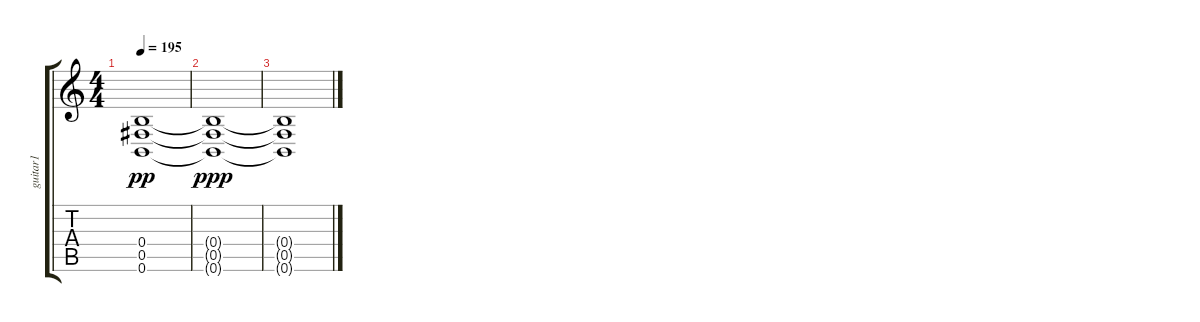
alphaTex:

\track ("guitar1" "guitar1") {instrument distortionguitar}
\staff {score tabs}
\tuning (Db4 Ab3 E3 B2 Gb2 B1) {hide}
\ts (4 4)
\tempo 195
\clef g2
\ks c
(0.4{t} 0.5{t} 0.6{t}).1{dy pp volume 0} |
(0.4{t} 0.5{t} 0.6{t}).1{dy ppp} |
(0.4{t} 0.5{t} 0.6{t}).1
